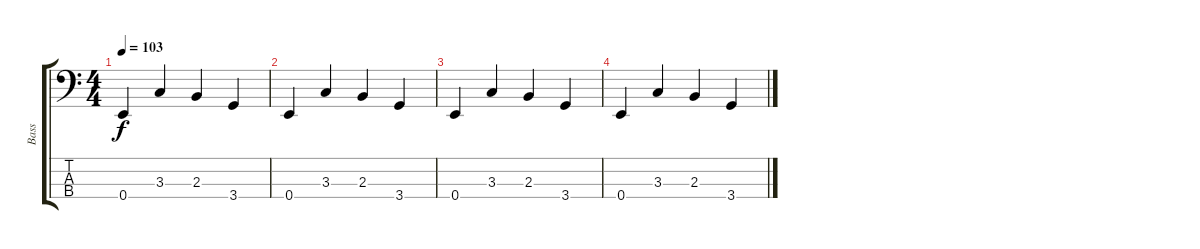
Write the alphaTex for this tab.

\track ("Bass" "Bass") {instrument electricbasspick}
\staff {score tabs}
\tuning (G2 D2 A1 E1) {hide}
\ts (4 4)
\tempo 103
\clef f4
\ks c
0.4.4{dy f} 3.3.4 2.3.4 3.4.4 |
0.4.4 3.3.4 2.3.4 3.4.4 |
0.4.4 3.3.4 2.3.4 3.4.4 |
0.4.4 3.3.4 2.3.4 3.4.4
